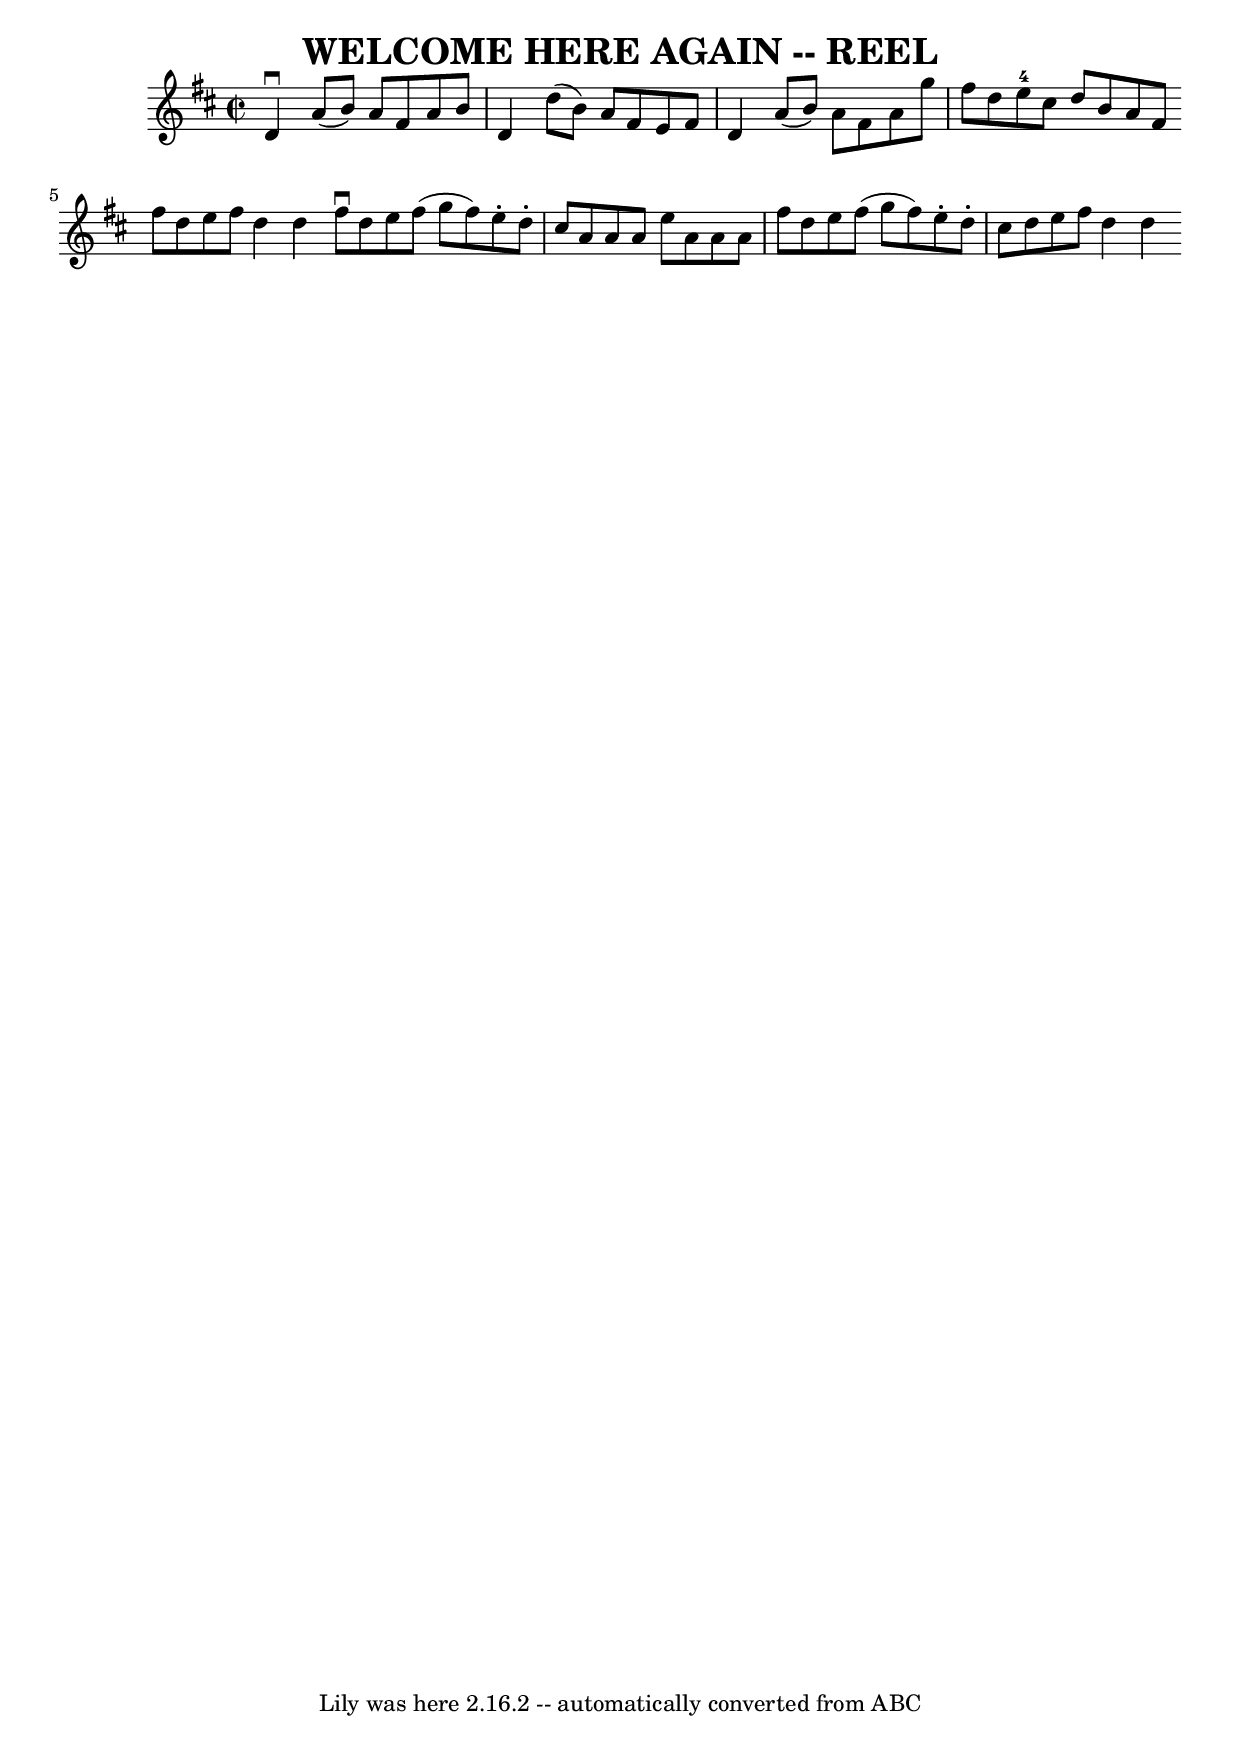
\version "2.16.2"
\include "Mammoth.ily"
\header {
  %% book = "Ryan's Mammoth Collection of Fiddle Tunes"
  crossRefNumber = "1"
  footnotes = ""
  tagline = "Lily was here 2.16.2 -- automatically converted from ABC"
  title = "WELCOME HERE AGAIN -- REEL"

}
voicedefault =  {


  \override Staff.TimeSignature #'style = #'C
  \time 2/2 
  \key d \major d'4^\downbow a'8 (b'8) a'8 fis'8    
  a'8 b'8    |
  d'4 d''8 (b'8) a'8 fis'8 e'8 fis'8 
  |
  d'4 a'8 (b'8) a'8 fis'8 a'8 g''8    |
  
  |
  fis''8 d''8 e''8-4 cis''8 d''8 b'8 a'8    
  fis'8    \bar ":|" fis''8 d''8 e''8 fis''8 d''4 d''4    
  |
  \bar "|:" fis''8^\downbow d''8 e''8 fis''8 (g''8    
  fis''8) e''8 -. d''8 -.   |
  cis''8 a'8 a'8 a'8 e''8 
  a'8 a'8 a'8    |
  fis''8 d''8 e''8 fis''8 (g''8    
  fis''8) e''8 -. d''8 -.   |
  cis''8 d''8 e''8 fis''8    
  d''4 d''4    \bar ":|"   

}

\score{
  <<

    \context Staff="default"
    {
      \voicedefault 
      
    }

  >>
  \layout {
    
  }
  \midi {
  }

}
